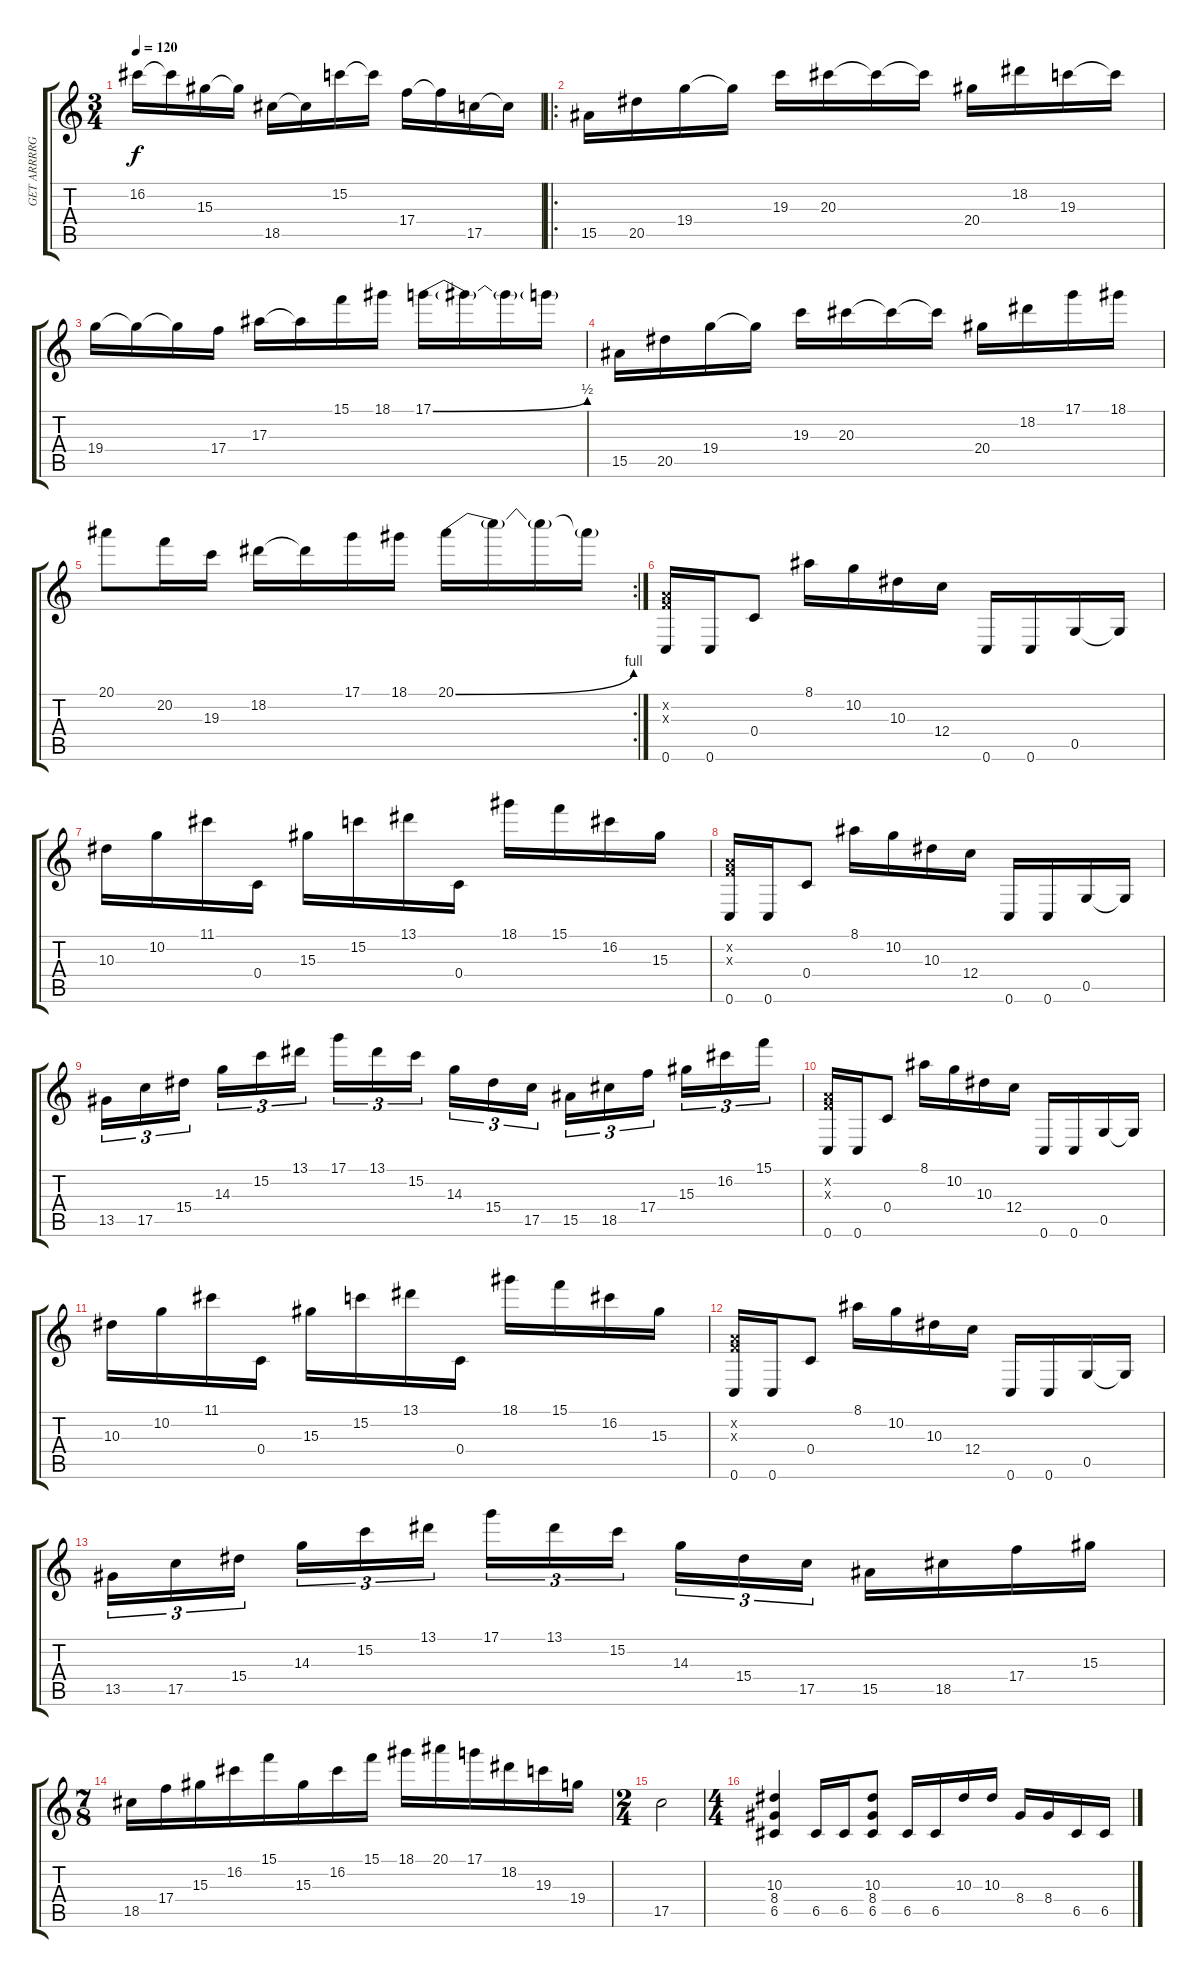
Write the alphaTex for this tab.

\track ("GET ARRRRGH 2" "GET ARRRRG") {instrument overdrivenguitar}
\staff {score tabs}
\tuning (D4 A3 F3 C3 G2 C2) {hide}
\ts (3 4)
\tempo 120
\clef g2
\ks c
16.2.16{dy f} 16.2{t}.16 15.3.16 15.3{t}.16 18.5.16 18.5{t}.16 15.2.16 15.2{t}.16 17.4.16 17.4{t}.16 17.5.16 17.5{t}.16 |
\ro
15.5.16 20.5.16 19.4.16 19.4{t}.16 19.3.16 20.3.16 20.3{t}.16 20.3{t}.16 20.4.16 18.2.16 19.3.16 19.3{t}.16 |
19.4.16 19.4{t}.16 19.4{t}.16 17.4.16 17.3.16 17.3{t}.16 15.1.16 18.1.16 17.1{be (bend 0 0 60 2)}.16 17.1{t}.16 17.1{t}.16 17.1{t}.16 |
15.5.16 20.5.16 19.4.16 19.4{t}.16 19.3.16 20.3.16 20.3{t}.16 20.3{t}.16 20.4.16 18.2.16 17.1.16 18.1.16 |
\rc 2
20.1.8 20.2.16 19.3.16 18.2.16 18.2{t}.16 17.1.16 18.1.16 20.1{be (bend 0 0 60 4)}.16 20.1{t}.16 20.1{t}.16 20.1{t}.16 |
(0.2{x} 0.3{x} 0.6).16 0.6.16 0.4.8 8.1.16 10.2.16 10.3.16 12.4.16 0.6.16 0.6.16 0.5.16 0.5{t}.16 |
10.3.16 10.2.16 11.1.16 0.4.16 15.3.16 15.2.16 13.1.16 0.4.16 18.1.16 15.1.16 16.2.16 15.3.16 |
(0.2{x} 0.3{x} 0.6).16 0.6.16 0.4.8 8.1.16 10.2.16 10.3.16 12.4.16 0.6.16 0.6.16 0.5.16 0.5{t}.16 |
13.5.16{tu (3 2)} 17.5.16{tu (3 2)} 15.4.16{tu (3 2) beam splitsecondary} 14.3.16{tu (3 2)} 15.2.16{tu (3 2)} 13.1.16{tu (3 2)} 17.1.16{tu (3 2)} 13.1.16{tu (3 2)} 15.2.16{tu (3 2) beam splitsecondary} 14.3.16{tu (3 2)} 15.4.16{tu (3 2)} 17.5.16{tu (3 2)} 15.5.16{tu (3 2)} 18.5.16{tu (3 2)} 17.4.16{tu (3 2) beam splitsecondary} 15.3.16{tu (3 2)} 16.2.16{tu (3 2)} 15.1.16{tu (3 2)} |
(0.2{x} 0.3{x} 0.6).16 0.6.16 0.4.8 8.1.16 10.2.16 10.3.16 12.4.16 0.6.16 0.6.16 0.5.16 0.5{t}.16 |
10.3.16 10.2.16 11.1.16 0.4.16 15.3.16 15.2.16 13.1.16 0.4.16 18.1.16 15.1.16 16.2.16 15.3.16 |
(0.2{x} 0.3{x} 0.6).16 0.6.16 0.4.8 8.1.16 10.2.16 10.3.16 12.4.16 0.6.16 0.6.16 0.5.16 0.5{t}.16 |
13.5.16{tu (3 2)} 17.5.16{tu (3 2)} 15.4.16{tu (3 2) beam splitsecondary} 14.3.16{tu (3 2)} 15.2.16{tu (3 2)} 13.1.16{tu (3 2)} 17.1.16{tu (3 2)} 13.1.16{tu (3 2)} 15.2.16{tu (3 2) beam splitsecondary} 14.3.16{tu (3 2)} 15.4.16{tu (3 2)} 17.5.16{tu (3 2)} 15.5.16 18.5.16 17.4.16 15.3.16 |
\ts (7 8)
18.5.16 17.4.16 15.3.16 16.2.16 15.1.16 15.3.16 16.2.16 15.1.16 18.1.16 20.1.16 17.1.16 18.2.16 19.3.16 19.4.16 |
\ts (2 4)
17.5.2 |
\ts (4 4)
(10.3 8.4 6.5).4 6.5.16 6.5.16 (10.3 8.4 6.5).8 6.5.16 6.5.16 10.3.16 10.3.16 8.4.16 8.4.16 6.5.16 6.5.16
